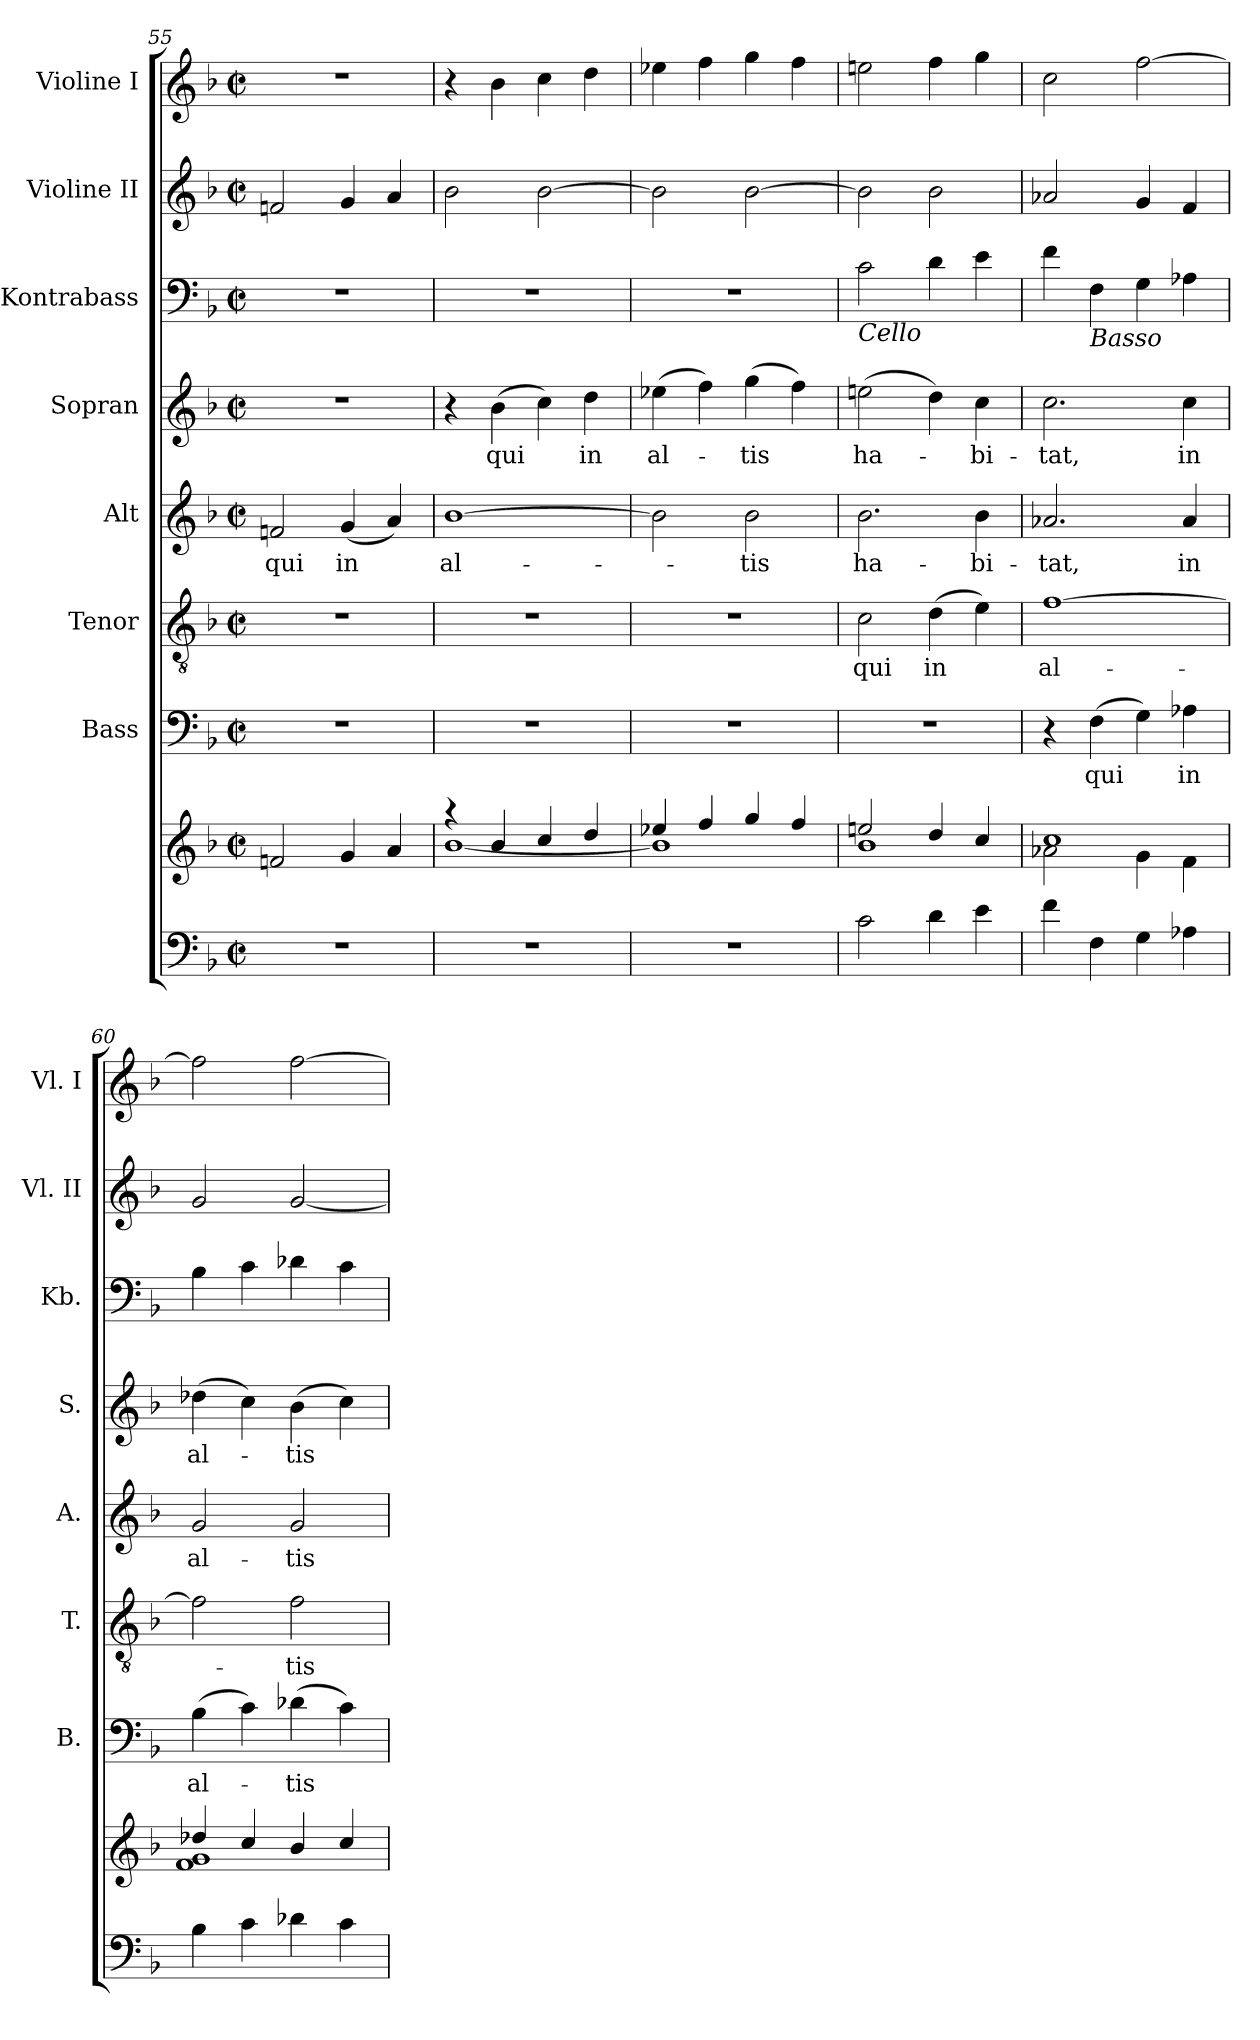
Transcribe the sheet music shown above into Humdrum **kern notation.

**kern	**kern	**kern	**text	**kern	**text	**kern	**text	**kern	**text	**kern	**kern	**kern
*part8	*part8	*part7	*part7	*part6	*part6	*part5	*part5	*part4	*part4	*part3	*part2	*part1
*staff9	*staff8	*staff7	*staff7	*staff6	*staff6	*staff5	*staff5	*staff4	*staff4	*staff3	*staff2	*staff1
*	*	*I"Bass	*	*I"Tenor	*	*I"Alt	*	*I"Sopran	*	*I"Kontrabass	*I"Violine II	*I"Violine I
*	*	*I'B.	*	*I'T.	*	*I'A.	*	*I'S.	*	*I'Kb.	*I'Vl. II	*I'Vl. I
*clefF4	*clefG2	*clefF4	*	*clefGv2	*	*clefG2	*	*clefG2	*	*clefF4	*clefG2	*clefG2
*	*	*	*	*	*	*	*	*	*	*ITrd7c12	*	*
*k[b-]	*k[b-]	*k[b-]	*	*k[b-]	*	*k[b-]	*	*k[b-]	*	*k[b-]	*k[b-]	*k[b-]
*F:	*F:	*F:	*	*F:	*	*F:	*	*F:	*	*F:	*F:	*F:
*M2/2	*M2/2	*M2/2	*	*M2/2	*	*M2/2	*	*M2/2	*	*M2/2	*M2/2	*M2/2
*met(c|)	*met(c|)	*met(c|)	*	*met(c|)	*	*met(c|)	*	*met(c|)	*	*met(c|)	*met(c|)	*met(c|)
=55	=55	=55	=55	=55	=55	=55	=55	=55	=55	=55	=55	=55
!	!	!	!	!	!	!	!LO:LY:b	!	!	!	!	!
1r	2fn/	1r	.	1r	.	2fn/	qui	1r	.	1r	2fn/	1r
!	!	!	!	!	!	!	!LO:LY:b	!	!	!	!	!
.	4g/	.	.	.	.	(<4g/	in	.	.	.	4g/	.
.	4a/	.	.	.	.	4a/)	.	.	.	.	4a/	.
=56	=56	=56	=56	=56	=56	=56	=56	=56	=56	=56	=56	=56
*	*^	*	*	*	*	*	*	*	*	*	*	*
!	!	!	!	!	!	!	!	!LO:LY:b	!	!	!	!	!
1r	4rgg	[<1b-	1r	.	1r	.	[1b-	al-	4r	.	1r	2b-\	4r
!	!	!	!	!	!	!	!	!	!	!LO:LY:b	!	!	!
.	4b-/	.	.	.	.	.	.	.	(>4b-\	qui	.	.	4b-\
.	4cc/	.	.	.	.	.	.	.	4cc\)	.	.	[2b-\	4cc\
!	!	!	!	!	!	!	!	!	!	!LO:LY:b	!	!	!
.	4dd/	.	.	.	.	.	.	.	4dd\	in	.	.	4dd\
=57	=57	=57	=57	=57	=57	=57	=57	=57	=57	=57	=57	=57	=57
!	!	!	!	!	!	!	!	!	!	!LO:LY:b	!	!	!
1r	4ee-X/	1b-]	1r	.	1r	.	2b-\]	.	(>4ee-X\	al-	1r	2b-\]	4ee-X\
.	4ff/	.	.	.	.	.	.	.	4ff\)	.	.	.	4ff\
!	!	!	!	!	!	!	!	!LO:LY:b	!	!LO:LY:b	!	!	!
.	4gg/	.	.	.	.	.	2b-\	-tis	(>4gg\	-tis	.	[2b-\	4gg\
.	4ff/	.	.	.	.	.	.	.	4ff\)	.	.	.	4ff\
=58	=58	=58	=58	=58	=58	=58	=58	=58	=58	=58	=58	=58	=58
!	!	!	!	!	!	!	!	!	!	!	!LO:TX:b:i:t=Cello	!	!
!	!	!	!	!	!	!LO:LY:b	!	!LO:LY:b	!	!LO:LY:b	!	!	!
2c\	2een/	1b-	1r	.	2c\	qui	2.b-\	ha-	(>2een\	ha-	2C\	2b-\]	2een\
!	!	!	!	!	!	!LO:LY:b	!	!	!	!	!	!	!
4d\	4dd/	.	.	.	(>4d\	in	.	.	4dd\)	.	4D\	2b-\	4ff\
!	!	!	!	!	!	!	!	!LO:LY:b	!	!LO:LY:b	!	!	!
4e\	4cc/	.	.	.	4e\)	.	4b-\	-bi-	4cc\	-bi-	4E\	.	4gg\
!!LO:LB:g=z
=59	=59	=59	=59	=59	=59	=59	=59	=59	=59	=59	=59	=59	=59
!	!	!	!	!	!	!LO:LY:b	!	!LO:LY:b	!	!LO:LY:b	!	!	!
4f\	1cc	2a-X\	4r	.	[1f	al-	2.a-X/	-tat,	2.cc\	-tat,	4F\	2a-X/	2cc\
!	!	!	!	!	!	!	!	!	!	!	!LO:TX:b:i:t=Basso	!	!
!	!	!	!	!LO:LY:b	!	!	!	!	!	!	!	!	!
4F\	.	.	(>4F\	qui	.	.	.	.	.	.	4FF\	.	.
4G\	.	4g\	4G\)	.	.	.	.	.	.	.	4GG\	4g/	[2ff\
!	!	!	!	!LO:LY:b	!	!	!	!LO:LY:b	!	!LO:LY:b	!	!	!
4A-X\	.	4f\	4A-X\	in	.	.	4a-/	in	4cc\	in	4AA-X\	4f/	.
=60	=60	=60	=60	=60	=60	=60	=60	=60	=60	=60	=60	=60	=60
!	!	!	!	!LO:LY:b	!	!	!	!LO:LY:b	!	!LO:LY:b	!	!	!
4B-\	4dd-X/	1f 1g	(>4B-\	al-	2f\]	.	2g/	al-	(>4dd-X\	al-	4BB-\	2g/	2ff\]
4c\	4cc/	.	4c\)	.	.	.	.	.	4cc\)	.	4C\	.	.
!	!	!	!	!LO:LY:b	!	!LO:LY:b	!	!LO:LY:b	!	!LO:LY:b	!	!	!
4d-X\	4b-/	.	(>4d-X\	-tis	2f\	-tis	2g/	-tis	(>4b-\	-tis	4D-X\	[2g/	[2ff\
4c\	4cc/	.	4c\)	.	.	.	.	.	4cc\)	.	4C\	.	.
*	*v	*v	*	*	*	*	*	*	*	*	*	*	*
=	=	=	=	=	=	=	=	=	=	=	=	=
*-	*-	*-	*-	*-	*-	*-	*-	*-	*-	*-	*-	*-
